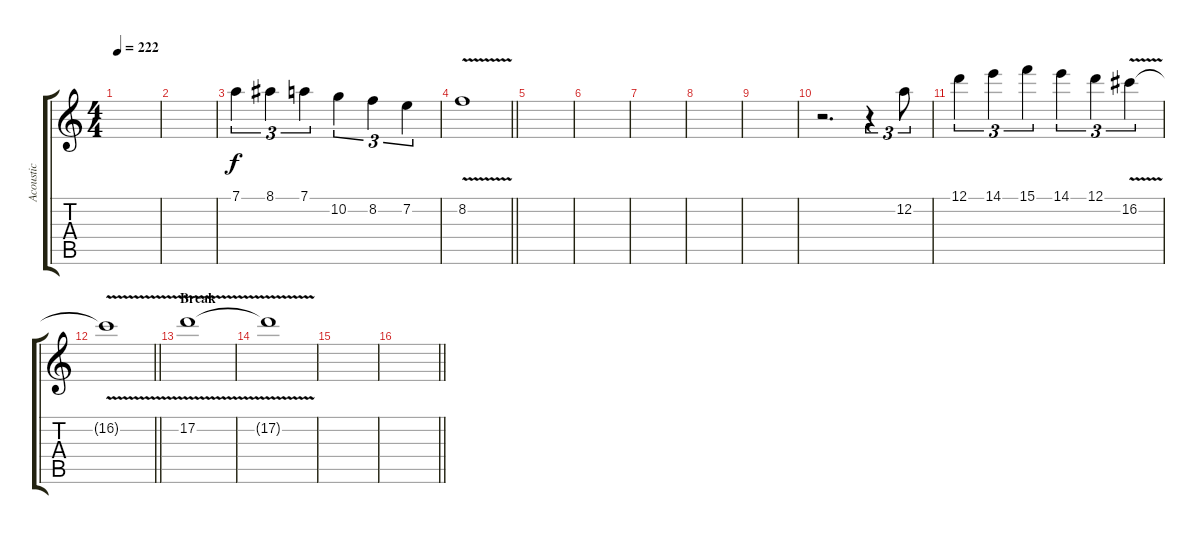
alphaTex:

\track ("Acoustic" "Acoustic") {instrument acousticguitarnylon}
\staff {score tabs}
\tuning (D4 A3 F3 C3 G2 D2) {hide}
\ts (4 4)
\tempo 222
\clef g2
\ks c
|
|
7.1.4{tu (3 2)} 8.1.4{tu (3 2)} 7.1.4{tu (3 2)} 10.2.4{tu (3 2)} 8.2.4{tu (3 2)} 7.2.4{tu (3 2)} |
\barLineRight lightlight
8.2{v}.1 |
\section ("" "")
|
|
|
|
|
r.2{d} r.4{tu (3 2)} 12.2.8{tu (3 2)} |
12.1.4{tu (3 2)} 14.1.4{tu (3 2)} 15.1.4{tu (3 2)} 14.1.4{tu (3 2)} 12.1.4{tu (3 2)} 16.2{v}.4{tu (3 2)} |
\barLineRight lightlight
16.2{t}.1 |
\section ("" "Break")
17.2{v}.1 |
17.2{t}.1 |
|
\barLineRight lightlight
